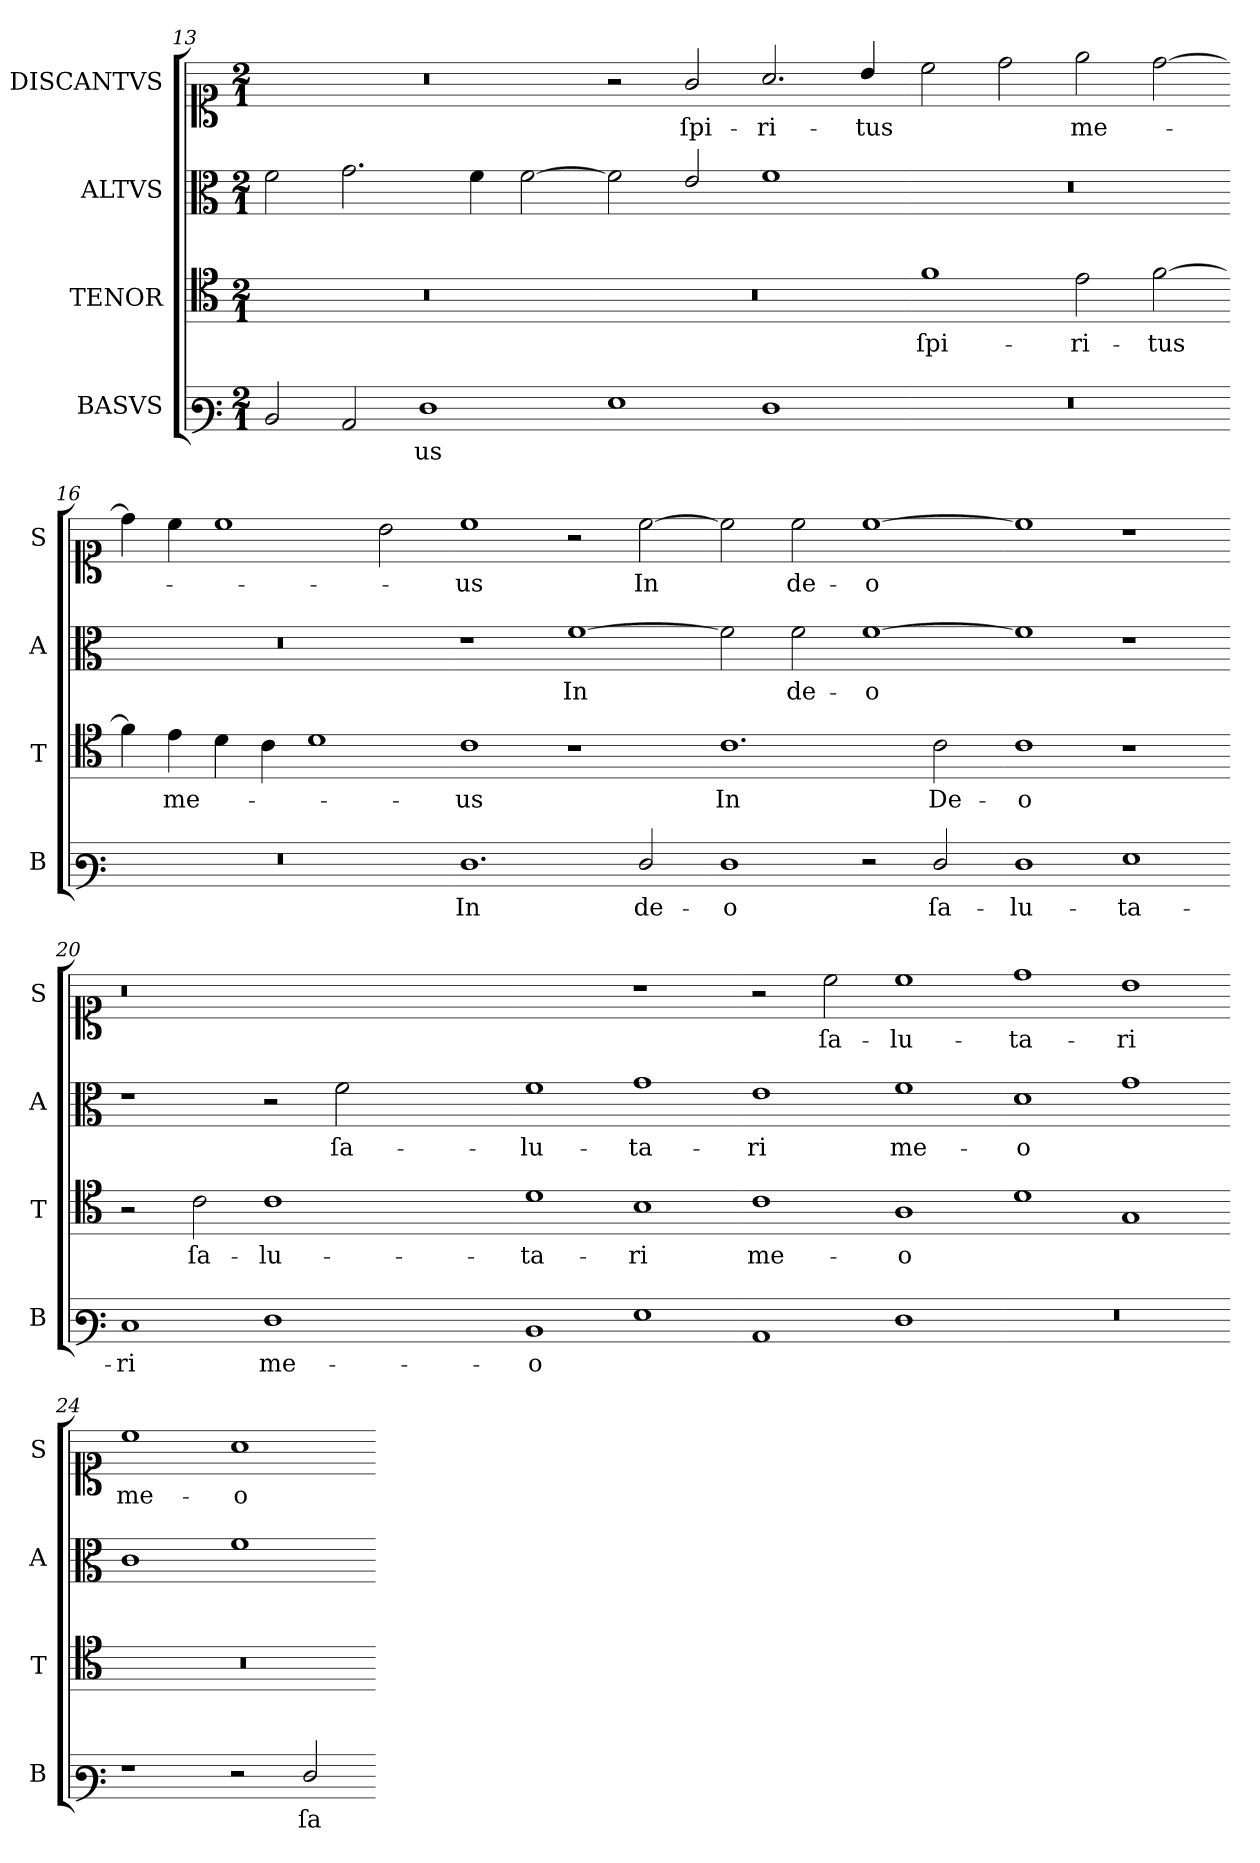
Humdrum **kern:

**kern	**text	**kern	**text	**kern	**text	**kern	**text
*part4	*part4	*part3	*part3	*part2	*part2	*part1	*part1
*staff4	*staff4	*staff3	*staff3	*staff2	*staff2	*staff1	*staff1
*I"BASVS	*	*I"TENOR	*	*I"ALTVS	*	*I"DISCANTVS	*
*I'B	*	*I'T	*	*I'A	*	*I'S	*
*clefF3	*	*clefC4	*	*clefC3	*	*clefC1	*
*k[]	*	*k[]	*	*k[]	*	*k[]	*
*A:aeo	*	*A:aeo	*	*A:aeo	*	*A:aeo	*
*M2/1	*	*M2/1	*	*M2/1	*	*M2/1	*
=13	=13	=13	=13	=13	=13	=13	=13
2D/	.	0r	.	2f\	.	0r	.
2C/	.	.	.	2.g\	.	.	.
1F	us	.	.	.	.	.	.
.	.	.	.	4f\	.	.	.
.	.	.	.	[2f\	.	.	.
=14-	=14-	=14-	=14-	=14-	=14-	=14-	=14-
1G	.	0r	.	2f\]	.	2r	.
.	.	.	.	2e/	.	2g/	ſpi-
1F	.	.	.	1f	.	2.a/	-ri-
.	.	.	.	.	.	4b/	-tus
=15-	=15-	=15-	=15-	=15-	=15-	=15-	=15-
!	!	!	!LO:LY:i	!	!	!	!
0r	.	1f	ſpi-	0r	.	2cc\	.
.	.	.	.	.	.	2dd\	.
!	!	!	!LO:LY:i	!	!	!	!
.	.	2e\	-ri-	.	.	2ee\	me-
!	!	!	!LO:LY:i	!	!	!	!
.	.	[2f\	-tus	.	.	[2dd\	.
=16-	=16-	=16-	=16-	=16-	=16-	=16-	=16-
0r	.	4f\]	.	0r	.	4dd\]	.
!	!	!	!LO:LY:i	!	!	!	!
.	.	4e\	me-	.	.	4cc\	.
.	.	4d\	.	.	.	1cc	.
.	.	4c\	.	.	.	.	.
.	.	1d	.	.	.	.	.
.	.	.	.	.	.	2b\	.
=17-	=17-	=17-	=17-	=17-	=17-	=17-	=17-
!	!	!	!LO:LY:i	!	!	!	!
1.F	In	1c	-us	1r	.	1cc	-us
.	.	1r	.	[1f	In	2r	.
2F/	de-	.	.	.	.	[2cc\	In
=18-	=18-	=18-	=18-	=18-	=18-	=18-	=18-
1F	-o	1.c	In	2f]	.	2cc\]	.
.	.	.	.	2f\	de-	2cc\	de-
2r	.	.	.	[1f	-o	[1cc	-o
2F/	ſa-	2c\	De-	.	.	.	.
=19-	=19-	=19-	=19-	=19-	=19-	=19-	=19-
1F	-lu-	1c	-o	1f]	.	1cc]	.
1G	-ta-	1r	.	1r	.	1r	.
=20-	=20-	=20-	=20-	=20-	=20-	=20-	=20-
1E	-ri	2r	.	1r	.	0.r	.
.	.	2c\	ſa-	.	.	.	.
1F	me-	1c	-lu-	2r	.	.	.
.	.	.	.	2f\	ſa-	.	.
1ryy	.	1ryy	.	1ryy	.	.	.
=21-	=21-	=21-	=21-	=21-	=21-	=21-	=21-
1D	-o	1d	-ta-	1f	-lu-	1ryy	.
1G	.	1B	-ri	1g	-ta-	1r	.
=22-	=22-	=22-	=22-	=22-	=22-	=22-	=22-
1C	.	1c	me-	1e	-ri	2r	.
.	.	.	.	.	.	2cc\	ſa-
1F	.	1A	-o	1f	me-	1cc	-lu-
=23-	=23-	=23-	=23-	=23-	=23-	=23-	=23-
0r	.	1d	.	1d	-o	1dd	-ta-
.	.	1G	.	1g	.	1b	-ri
=24-	=24-	=24-	=24-	=24-	=24-	=24-	=24-
1r	.	0r	.	1c	.	1cc	me-
2r	.	.	.	1f	.	1a	-o
2F/	ſa-	.	.	.	.	.	.
=-	=-	=-	=-	=-	=-	=-	=-
*-	*-	*-	*-	*-	*-	*-	*-
